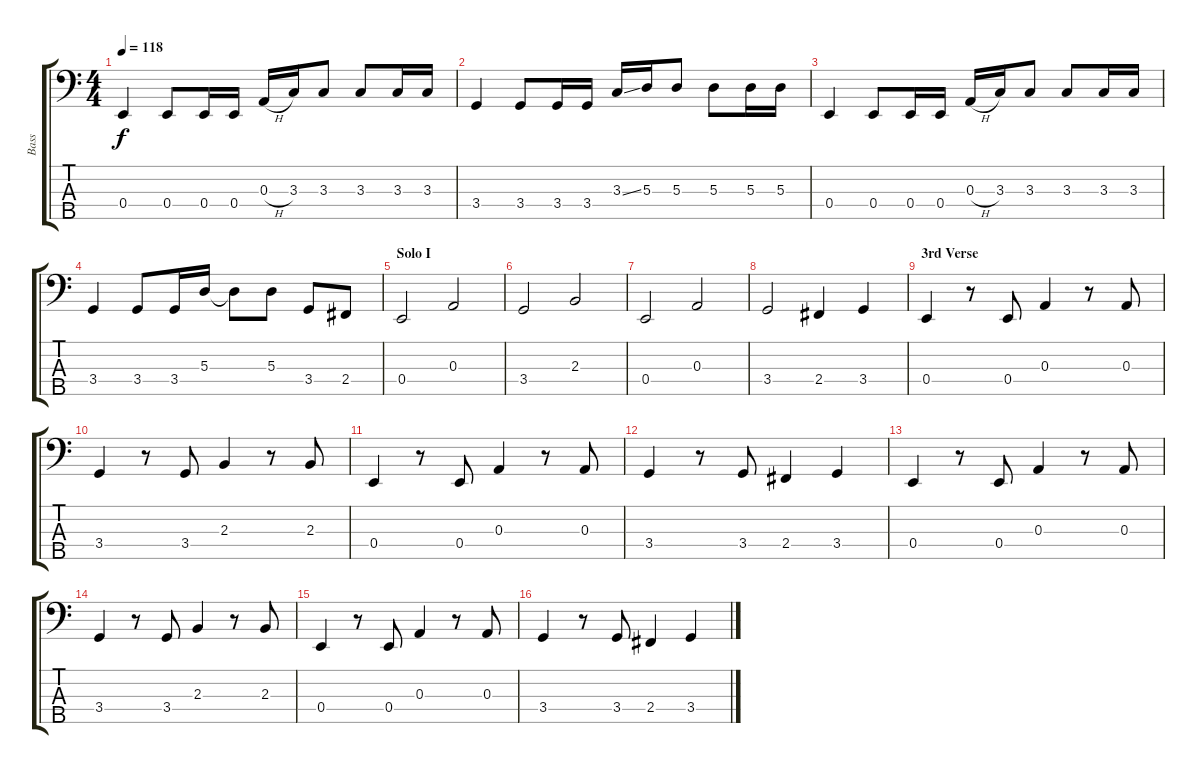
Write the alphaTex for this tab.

\track ("Bass" "Bass") {instrument electricbassfinger}
\staff {score tabs}
\tuning (G2 D2 A1 E1 B0) {hide}
\ts (4 4)
\tempo 118
\clef f4
\ks c
0.4.4{dy f} 0.4.8 0.4.16 0.4.16 0.3{h}.16 3.3.16 3.3.8 3.3.8 3.3.16 3.3.16 |
3.4.4 3.4.8 3.4.16 3.4.16 3.3{ss}.16 5.3.16 5.3.8 5.3.8 5.3.16 5.3.16 |
0.4.4 0.4.8 0.4.16 0.4.16 0.3{h}.16 3.3.16 3.3.8 3.3.8 3.3.16 3.3.16 |
3.4.4 3.4.8 3.4.16 5.3.16 5.3{t}.8 5.3.8 3.4.8 2.4.8 |
\section ("" "Solo I")
0.4.2 0.3.2 |
3.4.2 2.3.2 |
0.4.2 0.3.2 |
3.4.2 2.4.4 3.4.4 |
\section ("" "3rd Verse")
0.4.4 r.8 0.4.8 0.3.4 r.8 0.3.8 |
3.4.4 r.8 3.4.8 2.3.4 r.8 2.3.8 |
0.4.4 r.8 0.4.8 0.3.4 r.8 0.3.8 |
3.4.4 r.8 3.4.8 2.4.4 3.4.4 |
0.4.4 r.8 0.4.8 0.3.4 r.8 0.3.8 |
3.4.4 r.8 3.4.8 2.3.4 r.8 2.3.8 |
0.4.4 r.8 0.4.8 0.3.4 r.8 0.3.8 |
3.4.4 r.8 3.4.8 2.4.4 3.4.4
